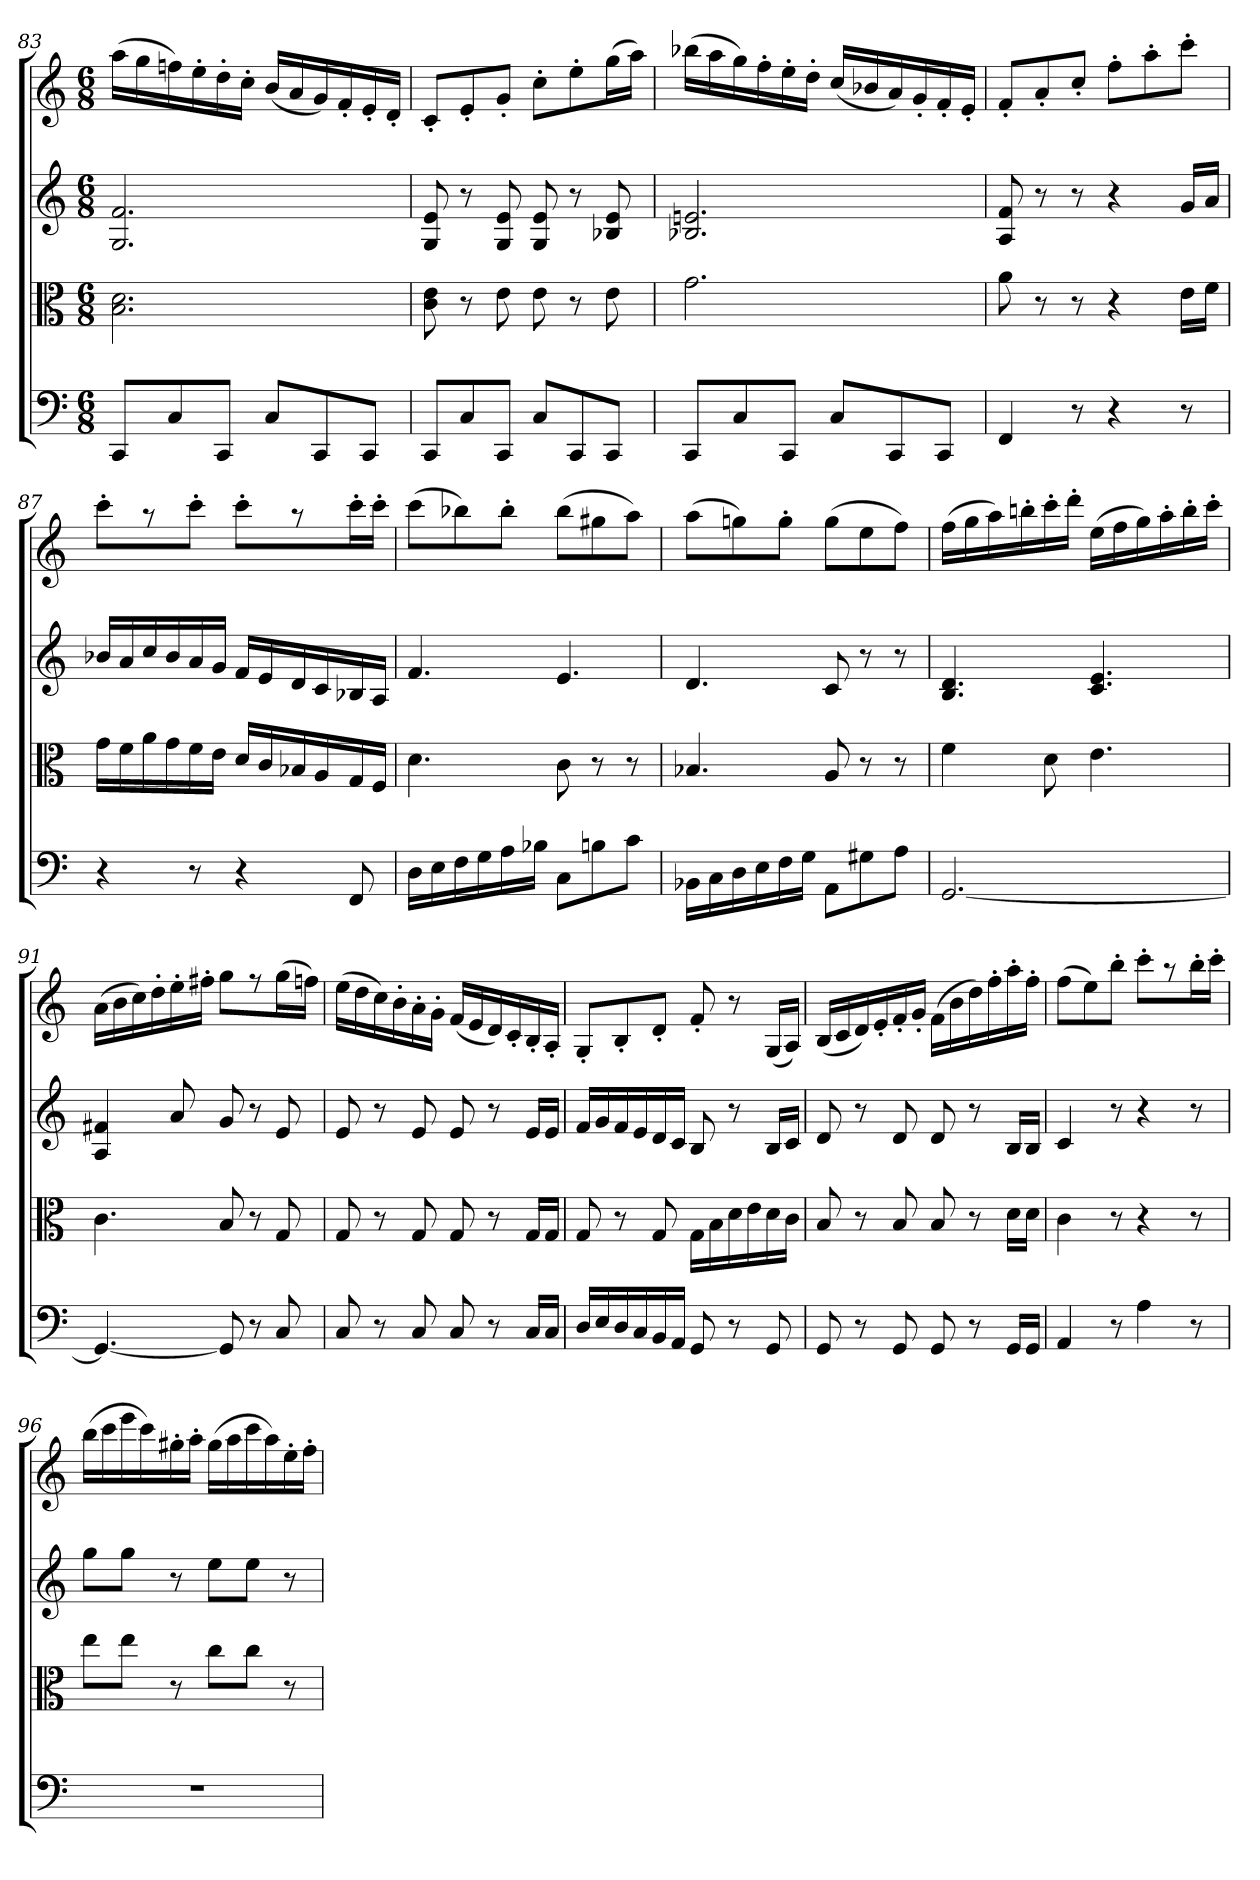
**kern	**kern	**kern	**kern
*part4	*part3	*part2	*part1
*staff4	*staff3	*staff2	*staff1
*clefF4	*clefC3	*clefG2	*clefG2
*k[]	*k[]	*k[]	*k[]
*C:	*C:	*C:	*C:
*M6/8	*M6/8	*M6/8	*M6/8
=83	=83	=83	=83
8CC/L	2.B\ 2.d\	2.G/ 2.f/	(16aa\LL
.	.	.	16gg\
8C/	.	.	16ffn\)
.	.	.	16ee'\
8CC/J	.	.	16dd'\
.	.	.	16cc'\JJ
8C/L	.	.	(16b/LL
.	.	.	16a/
8CC/	.	.	16g/)
.	.	.	16f'/
8CC/J	.	.	16e'/
.	.	.	16d'/JJ
=84	=84	=84	=84
8CC/L	8c\ 8e\	8G/ 8e/	8c'/L
8C/	8r	8r	8e'/
8CC/J	8e\	8G/ 8e/	8g'/J
8C/L	8e\	8G/ 8e/	8cc'\L
8CC/	8r	8r	8ee'\
8CC/J	8e\	8B-X/ 8e/	(16gg\L
.	.	.	16aa\JJ)
=85	=85	=85	=85
8CC/L	2.g\	2.B-X/ 2.en/	(16bb-X\LL
.	.	.	16aa\
8C/	.	.	16gg\)
.	.	.	16ff'\
8CC/J	.	.	16ee'\
.	.	.	16dd'\JJ
8C/L	.	.	(16cc/LL
.	.	.	16b-X/
8CC/	.	.	16a/)
.	.	.	16g'/
8CC/J	.	.	16f'/
.	.	.	16e'/JJ
=86	=86	=86	=86
4FF/	8a\	8A/ 8f/	8f'/L
.	8r	8r	8a'/
8r	8r	8r	8cc'/J
4r	4r	4r	8ff'\L
.	.	.	8aa'\
8r	16e\LL	16g/LL	8ccc'\J
.	16f\JJ	16a/JJ	.
=87	=87	=87	=87
4r	16g\LL	16b-X/LL	8ccc'\L
.	16f\	16a/	.
.	16a\	16cc/	8r
.	16g\	16b-/	.
8r	16f\	16a/	8ccc'\J
.	16e\JJ	16g/JJ	.
4r	16d/LL	16f/LL	8ccc'\L
.	16c/	16e/	.
.	16B-X/	16d/	8r
.	16A/	16c/	.
8FF/	16G/	16B-X/	16ccc'\L
.	16F/JJ	16A/JJ	16ccc'\JJ
=88	=88	=88	=88
16D\LL	4.d\	4.f/	(8ccc\L
16E\	.	.	.
16F\	.	.	8bb-X\)
16G\	.	.	.
16A\	.	.	8bb-'\J
16B-X\JJ	.	.	.
8C\L	8c\	4.e/	(8bb-\L
8Bn\	8r	.	8gg#X\
8c\J	8r	.	8aa\J)
=89	=89	=89	=89
16BB-X\LL	4.B-X/	4.d/	(8aa\L
16C\	.	.	.
16D\	.	.	8ggn\)
16E\	.	.	.
16F\	.	.	8gg'\J
16G\JJ	.	.	.
8AA\L	8A/	8c/	(8gg\L
8G#X\	8r	8r	8ee\
8A\J	8r	8r	8ff\J)
=90	=90	=90	=90
[2.GG/	4f\	4.B/ 4.d/	(16ff\LL
.	.	.	16gg\
.	.	.	16aa\)
.	.	.	16bbn'\
.	8d\	.	16ccc'\
.	.	.	16ddd'\JJ
.	4.e\	4.c/ 4.e/	(16ee\LL
.	.	.	16ff\
.	.	.	16gg\)
.	.	.	16aa'\
.	.	.	16bb'\
.	.	.	16ccc'\JJ
=91	=91	=91	=91
4.GG/_	4.c\	4A/ 4f#X/	(16a\LL
.	.	.	16b\
.	.	.	16cc\)
.	.	.	16dd'\
.	.	8a/	16ee'\
.	.	.	16ff#X'\JJ
8GG/]	8B/	8g/	8gg\L
8r	8r	8r	8r
8C/	8G/	8e/	(16gg\L
.	.	.	16ffn\JJ)
=92	=92	=92	=92
8C/	8G/	8e/	(16ee\LL
.	.	.	16dd\
8r	8r	8r	16cc\)
.	.	.	16b'\
8C/	8G/	8e/	16a'\
.	.	.	16g'\JJ
8C/	8G/	8e/	(16f/LL
.	.	.	16e/
8r	8r	8r	16d/)
.	.	.	16c'/
16C/LL	16G/LL	16e/LL	16B'/
16C/JJ	16G/JJ	16e/JJ	16A'/JJ
=93	=93	=93	=93
16D/LL	8G/	16f/LL	8G'/L
16E/	.	16g/	.
16D/	8r	16f/	8B'/
16C/	.	16e/	.
16BB/	8G/	16d/	8d'/J
16AA/JJ	.	16c/JJ	.
8GG/	16G\LL	8B/	8f'/
.	16B\	.	.
8r	16d\	8r	8r
.	16e\	.	.
8GG/	16d\	16B/LL	(16G/LL
.	16c\JJ	16c/JJ	16A/JJ)
=94	=94	=94	=94
8GG/	8B/	8d/	(16B/LL
.	.	.	16c/
8r	8r	8r	16d/)
.	.	.	16e'/
8GG/	8B/	8d/	16f'/
.	.	.	16g'/JJ
8GG/	8B/	8d/	(16f\LL
.	.	.	16b\
8r	8r	8r	16dd\)
.	.	.	16ff'\
16GG/LL	16d\LL	16B/LL	16aa'\
16GG/JJ	16d\JJ	16B/JJ	16ff'\JJ
=95	=95	=95	=95
4AA/	4c\	4c/	(8ff\L
.	.	.	8ee\)
8r	8r	8r	8bb'\J
4A\	4r	4r	8ccc'\L
.	.	.	8r
8r	8r	8r	16bb'\L
.	.	.	16ccc'\JJ
=96	=96	=96	=96
2.r	8ee\L	8gg\L	(16bb\LL
.	.	.	16ccc\
.	8ee\J	8gg\J	16eee\
.	.	.	16ccc\)
.	8r	8r	16gg#X'\
.	.	.	16aa'\JJ
.	8cc\L	8ee\L	(16gg#\LL
.	.	.	16aa\
.	8cc\J	8ee\J	16ccc\
.	.	.	16aa\)
.	8r	8r	16ee'\
.	.	.	16ff'\JJ
=	=	=	=
*-	*-	*-	*-
